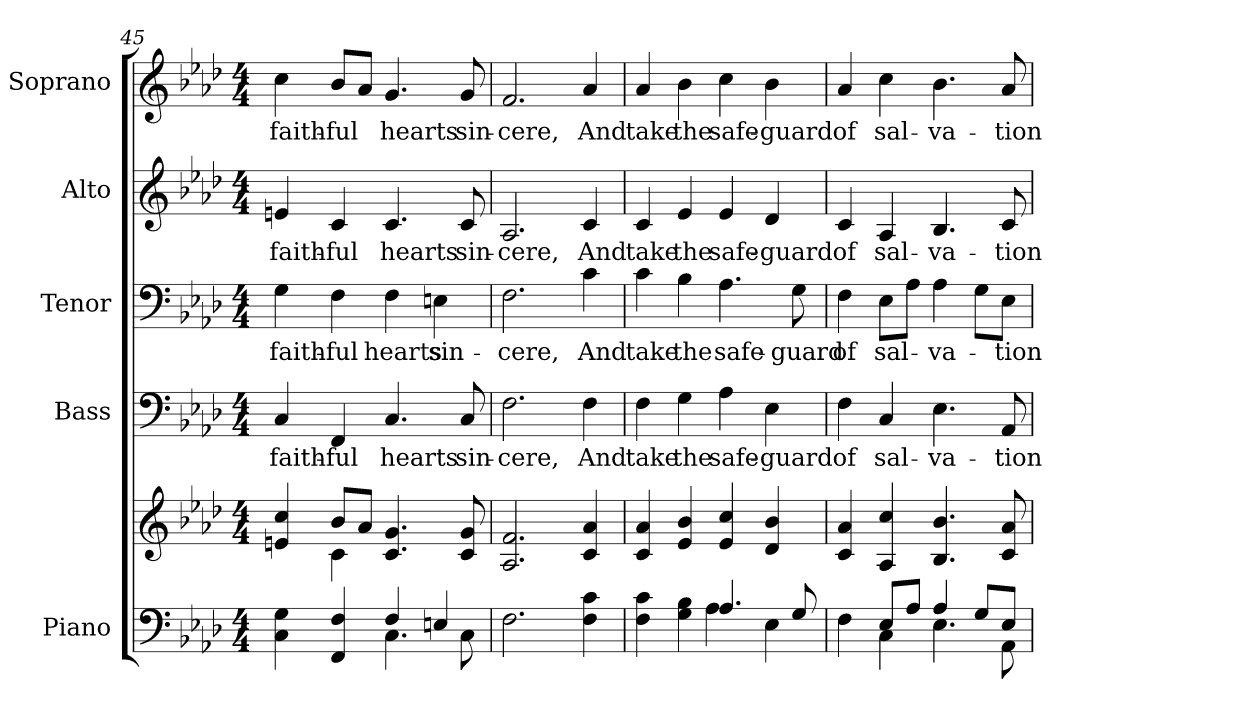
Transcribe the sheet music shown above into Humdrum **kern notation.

**kern	**kern	**kern	**text	**kern	**text	**kern	**text	**kern	**text
*part5	*part5	*part4	*part4	*part3	*part3	*part2	*part2	*part1	*part1
*staff6	*staff5	*staff4	*staff4	*staff3	*staff3	*staff2	*staff2	*staff1	*staff1
*I"Piano	*	*I"Bass	*	*I"Tenor	*	*I"Alto	*	*I"Soprano	*
*I'Pno.	*	*I'B.	*	*I'T.	*	*I'A.	*	*I'S.	*
*clefF4	*clefG2	*clefF4	*	*clefF4	*	*clefG2	*	*clefG2	*
*k[b-e-a-d-]	*k[b-e-a-d-]	*k[b-e-a-d-]	*	*k[b-e-a-d-]	*	*k[b-e-a-d-]	*	*k[b-e-a-d-]	*
*A-:	*A-:	*A-:	*	*A-:	*	*A-:	*	*A-:	*
*M4/4	*M4/4	*M4/4	*	*M4/4	*	*M4/4	*	*M4/4	*
=45	=45	=45	=45	=45	=45	=45	=45	=45	=45
*^	*^	*	*	*	*	*	*	*	*
!	!	!	!	!	!LO:LY:b:color=#000000	!	!	!	!	!	!
!	!	!	!	!	!	!	!LO:LY:b:color=#000000	!	!	!	!
!	!	!	!	!	!	!	!	!	!LO:LY:b:color=#000000	!	!
!	!	!	!	!	!	!	!	!	!	!	!LO:LY:b:color=#000000
4Ci\ 4Gi	2ryy	4eni/ 4cci	4ryy	4Ci/	faith-	4Gi\	faith-	4eni/	faith-	4cci\	faith-
!	!	!	!	!	!LO:LY:b:color=#000000	!	!	!	!	!	!
!	!	!	!	!	!	!	!LO:LY:b:color=#000000	!	!	!	!
!	!	!	!	!	!	!	!	!	!LO:LY:b:color=#000000	!	!
!	!	!	!	!	!	!	!	!	!	!	!LO:LY:b:color=#000000
4FFi/ 4Fi	.	8b-i/L	4ci\	4FFi/	-ful	4Fi\	-ful	4ci/	-ful	8b-i/L	-ful
.	.	8a-i/J	.	.	.	.	.	.	.	8a-i/J	.
!	!	!	!	!	!LO:LY:b:color=#000000	!	!	!	!	!	!
!	!	!	!	!	!	!	!LO:LY:b:color=#000000	!	!	!	!
!	!	!	!	!	!	!	!	!	!LO:LY:b:color=#000000	!	!
!	!	!	!	!	!	!	!	!	!	!	!LO:LY:b:color=#000000
4Fi/	4.Ci\	4.ci/ 4.gi	2ryy	4.Ci/	hearts	4Fi\	hearts	4.ci/	hearts	4.gi/	hearts
!	!	!	!	!	!	!	!LO:LY:b:color=#000000	!	!	!	!
4Eni/	.	.	.	.	.	4Eni\	sin-	.	.	.	.
!	!	!	!	!	!LO:LY:b:color=#000000	!	!	!	!	!	!
!	!	!	!	!	!	!	!	!	!LO:LY:b:color=#000000	!	!
!	!	!	!	!	!	!	!	!	!	!	!LO:LY:b:color=#000000
.	8Ci\	8ci/ 8gi	.	8Ci/	sin-	.	.	8ci/	sin-	8gi/	sin-
*v	*v	*	*	*	*	*	*	*	*	*	*
*	*v	*v	*	*	*	*	*	*	*	*
!!LO:PB:g=z
=46	=46	=46	=46	=46	=46	=46	=46	=46	=46
*^	*	*	*	*	*	*	*	*	*
!	!	!	!	!LO:LY:b:color=#000000	!	!	!	!	!	!
*v	*v	*	*	*	*	*	*	*	*	*
*^	*	*	*	*	*	*	*	*	*
!	!	!	!	!	!	!LO:LY:b:color=#000000	!	!	!	!
*v	*v	*	*	*	*	*	*	*	*	*
*^	*	*	*	*	*	*	*	*	*
!	!	!	!	!	!	!	!	!LO:LY:b:color=#000000	!	!
*v	*v	*	*	*	*	*	*	*	*	*
*^	*	*	*	*	*	*	*	*	*
!	!	!	!	!	!	!	!	!	!	!LO:LY:b:color=#000000
*v	*v	*	*	*	*	*	*	*	*	*
2.Fi\	2.A-i/ 2.fi	2.Fi\	-cere,	2.Fi\	-cere,	2.A-i/	-cere,	2.fi/	-cere,
!	!	!	!LO:LY:b:color=#000000	!	!	!	!	!	!
!	!	!	!	!	!LO:LY:b:color=#000000	!	!	!	!
!	!	!	!	!	!	!	!LO:LY:b:color=#000000	!	!
!	!	!	!	!	!	!	!	!	!LO:LY:b:color=#000000
4Fi\ 4ci	4ci/ 4a-i	4Fi\	And	4ci\	And	4ci/	And	4a-i/	And
=47	=47	=47	=47	=47	=47	=47	=47	=47	=47
*^	*	*	*	*	*	*	*	*	*
!	!	!	!	!LO:LY:b:color=#000000	!	!	!	!	!	!
!	!	!	!	!	!	!LO:LY:b:color=#000000	!	!	!	!
!	!	!	!	!	!	!	!	!LO:LY:b:color=#000000	!	!
!	!	!	!	!	!	!	!	!	!	!LO:LY:b:color=#000000
4Fi\ 4ci	2ryy	4ci/ 4a-i	4Fi\	take	4ci\	take	4ci/	take	4a-i/	take
!	!	!	!	!LO:LY:b:color=#000000	!	!	!	!	!	!
!	!	!	!	!	!	!LO:LY:b:color=#000000	!	!	!	!
!	!	!	!	!	!	!	!	!LO:LY:b:color=#000000	!	!
!	!	!	!	!	!	!	!	!	!	!LO:LY:b:color=#000000
4Gi\ 4B-i	.	4e-i/ 4b-i	4Gi\	the	4B-i\	the	4e-i/	the	4b-i\	the
!	!	!	!	!LO:LY:b:color=#000000	!	!	!	!	!	!
!	!	!	!	!	!	!LO:LY:b:color=#000000	!	!	!	!
!	!	!	!	!	!	!	!	!LO:LY:b:color=#000000	!	!
!	!	!	!	!	!	!	!	!	!	!LO:LY:b:color=#000000
4.A-i/	4A-i\	4e-i/ 4cci	4A-i\	safe-	4.A-i\	safe-	4e-i/	safe-	4cci\	safe-
!	!	!	!	!LO:LY:b:color=#000000	!	!	!	!	!	!
!	!	!	!	!	!	!	!	!LO:LY:b:color=#000000	!	!
!	!	!	!	!	!	!	!	!	!	!LO:LY:b:color=#000000
.	4E-i\	4d-i/ 4b-i	4E-i\	-guard	.	.	4d-i/	-guard	4b-i\	-guard
!	!	!	!	!	!	!LO:LY:b:color=#000000	!	!	!	!
8Gi/	.	.	.	.	8Gi\	-guard	.	.	.	.
!!LO:PB:g=z
=48	=48	=48	=48	=48	=48	=48	=48	=48	=48	=48
!	!	!	!	!LO:LY:b:color=#000000	!	!	!	!	!	!
!	!	!	!	!	!	!LO:LY:b:color=#000000	!	!	!	!
!	!	!	!	!	!	!	!	!LO:LY:b:color=#000000	!	!
!	!	!	!	!	!	!	!	!	!	!LO:LY:b:color=#000000
4Fi\	4ryy	4ci/ 4a-i	4Fi\	of	4Fi\	of	4ci/	of	4a-i/	of
!	!	!	!	!LO:LY:b:color=#000000	!	!	!	!	!	!
!	!	!	!	!	!	!LO:LY:b:color=#000000	!	!	!	!
!	!	!	!	!	!	!	!	!LO:LY:b:color=#000000	!	!
!	!	!	!	!	!	!	!	!	!	!LO:LY:b:color=#000000
8E-i/L	4Ci\	4A-i/ 4cci	4Ci/	sal-	8E-i\L	sal-	4A-i/	sal-	4cci\	sal-
8A-i/J	.	.	.	.	8A-i\J	.	.	.	.	.
!	!	!	!	!LO:LY:b:color=#000000	!	!	!	!	!	!
!	!	!	!	!	!	!LO:LY:b:color=#000000	!	!	!	!
!	!	!	!	!	!	!	!	!LO:LY:b:color=#000000	!	!
!	!	!	!	!	!	!	!	!	!	!LO:LY:b:color=#000000
4A-i/	4.E-i\	4.B-i/ 4.b-i	4.E-i\	-va-	4A-i\	-va-	4.B-i/	-va-	4.b-i\	-va-
8Gi/L	.	.	.	.	8Gi\L	.	.	.	.	.
!	!	!	!	!LO:LY:b:color=#000000	!	!	!	!	!	!
!	!	!	!	!	!	!LO:LY:b:color=#000000	!	!	!	!
!	!	!	!	!	!	!	!	!LO:LY:b:color=#000000	!	!
!	!	!	!	!	!	!	!	!	!	!LO:LY:b:color=#000000
8E-i/J	8AA-i\	8ci/ 8a-i	8AA-i/	-tion	8E-i\J	-tion	8ci/	-tion	8a-i/	-tion
*v	*v	*	*	*	*	*	*	*	*	*
=	=	=	=	=	=	=	=	=	=
*-	*-	*-	*-	*-	*-	*-	*-	*-	*-
